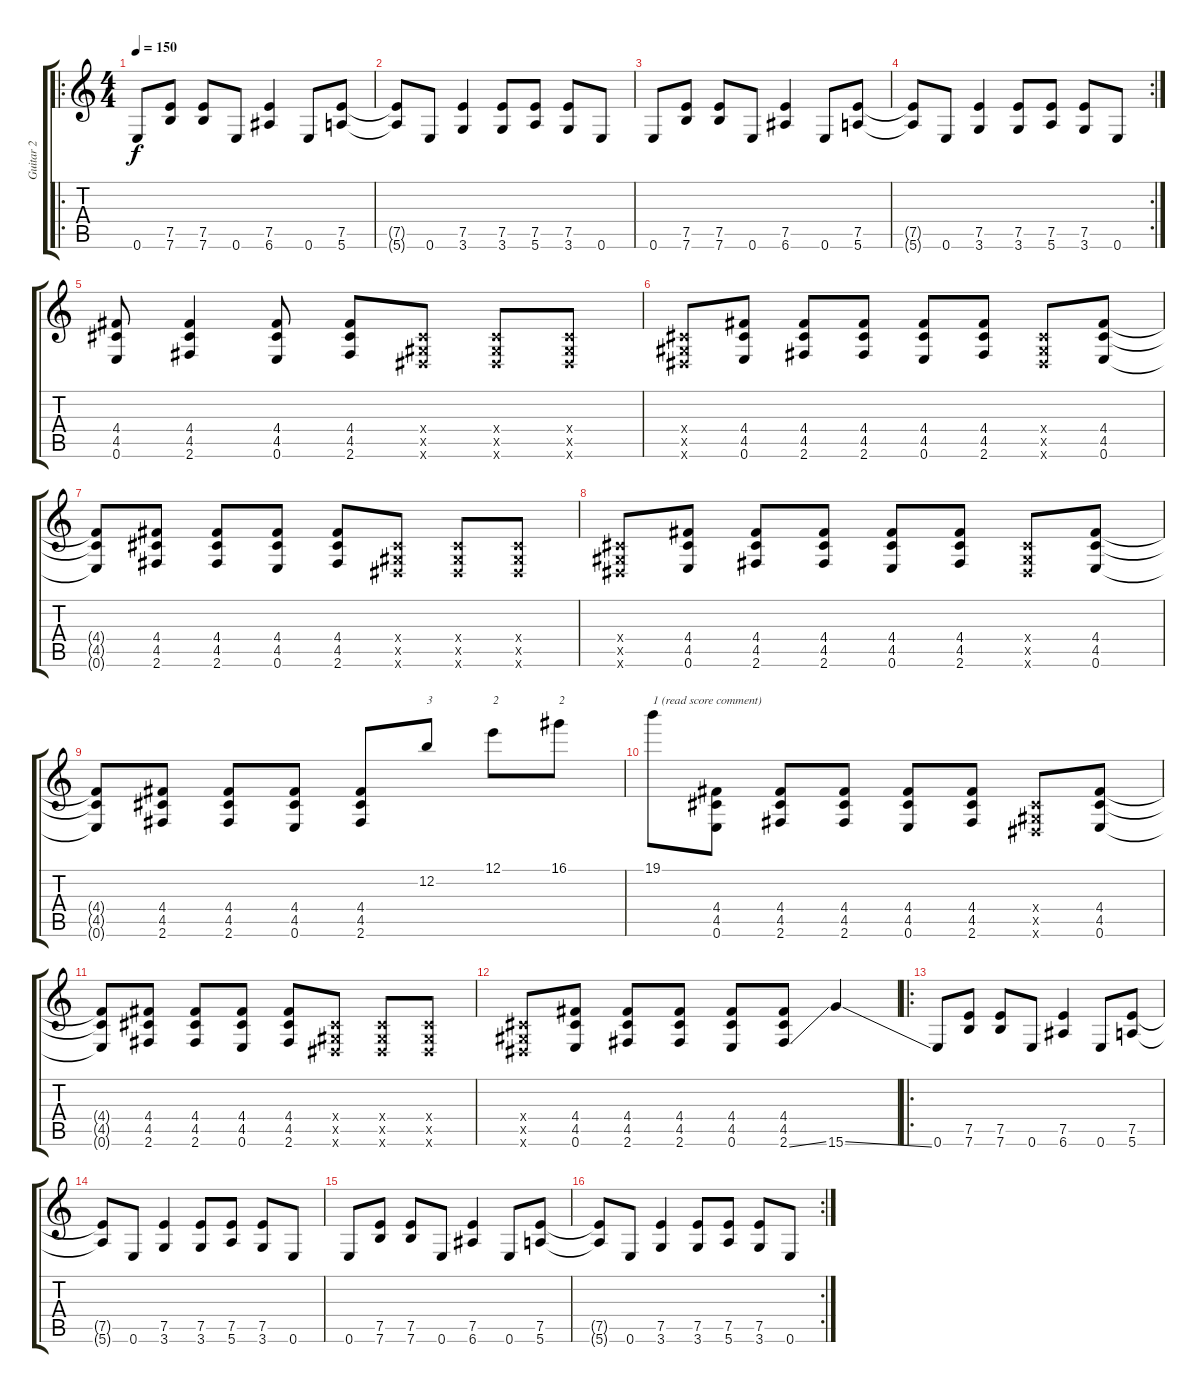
\track ("Guitar 2" "Guitar 2") {instrument overdrivenguitar}
\staff {score tabs}
\tuning (E4 B3 G3 D3 A2 E2) {hide}
\ro
\ts (4 4)
\tempo 150
\clef g2
\ks c
0.6.8{dy f instrument overdrivenguitar} (7.5 7.6).8 (7.5 7.6).8 0.6.8 (7.5 6.6).4 0.6.8 (7.5 5.6).8 |
(7.5{t} 5.6{t}).8 0.6.8 (7.5 3.6).4 (7.5 3.6).8 (7.5 5.6).8 (7.5 3.6).8 0.6.8 |
0.6.8 (7.5 7.6).8 (7.5 7.6).8 0.6.8 (7.5 6.6).4 0.6.8 (7.5 5.6).8 |
\rc 2
(7.5{t} 5.6{t}).8 0.6.8 (7.5 3.6).4 (7.5 3.6).8 (7.5 5.6).8 (7.5 3.6).8 0.6.8 |
(4.4 4.5 0.6).8 (4.4 4.5 2.6).4 (4.4 4.5 0.6).8 (4.4 4.5 2.6).8 (-1.4{x} -1.5{x} -1.6{x}).8 (-1.4{x} -1.5{x} -1.6{x}).8 (-1.4{x} -1.5{x} -1.6{x}).8 |
(-1.4{x} -1.5{x} -1.6{x}).8 (4.4 4.5 0.6).8 (4.4 4.5 2.6).8 (4.4 4.5 2.6).8 (4.4 4.5 0.6).8 (4.4 4.5 2.6).8 (-1.4{x} -1.5{x} -1.6{x}).8 (4.4 4.5 0.6).8 |
(4.4{t} 4.5{t} 0.6{t}).8 (4.4 4.5 2.6).8 (4.4 4.5 2.6).8 (4.4 4.5 0.6).8 (4.4 4.5 2.6).8 (-1.4{x} -1.5{x} -1.6{x}).8 (-1.4{x} -1.5{x} -1.6{x}).8 (-1.4{x} -1.5{x} -1.6{x}).8 |
(-1.4{x} -1.5{x} -1.6{x}).8 (4.4 4.5 0.6).8 (4.4 4.5 2.6).8 (4.4 4.5 2.6).8 (4.4 4.5 0.6).8 (4.4 4.5 2.6).8 (-1.4{x} -1.5{x} -1.6{x}).8 (4.4 4.5 0.6).8 |
(4.4{t} 4.5{t} 0.6{t}).8 (4.4 4.5 2.6).8 (4.4 4.5 2.6).8 (4.4 4.5 0.6).8 (4.4 4.5 2.6).8 12.2.8{txt "3" instrument guitarharmonics} 12.1.8{txt "2"} 16.1.8{txt "2"} |
19.1.8{txt "1 (read score comment)"} (4.4 4.5 0.6).8{instrument overdrivenguitar} (4.4 4.5 2.6).8 (4.4 4.5 2.6).8 (4.4 4.5 0.6).8 (4.4 4.5 2.6).8 (-1.4{x} -1.5{x} -1.6{x}).8 (4.4 4.5 0.6).8 |
(4.4{t} 4.5{t} 0.6{t}).8 (4.4 4.5 2.6).8 (4.4 4.5 2.6).8 (4.4 4.5 0.6).8 (4.4 4.5 2.6).8 (-1.4{x} -1.5{x} -1.6{x}).8 (-1.4{x} -1.5{x} -1.6{x}).8 (-1.4{x} -1.5{x} -1.6{x}).8 |
(-1.4{x} -1.5{x} -1.6{x}).8 (4.4 4.5 0.6).8 (4.4 4.5 2.6).8 (4.4 4.5 2.6).8 (4.4 4.5 0.6).8 (4.4 4.5 2.6{ss}).8 15.6{ss}.4 |
\ro
0.6.8 (7.5 7.6).8 (7.5 7.6).8 0.6.8 (7.5 6.6).4 0.6.8 (7.5 5.6).8 |
(7.5{t} 5.6{t}).8 0.6.8 (7.5 3.6).4 (7.5 3.6).8 (7.5 5.6).8 (7.5 3.6).8 0.6.8 |
0.6.8 (7.5 7.6).8 (7.5 7.6).8 0.6.8 (7.5 6.6).4 0.6.8 (7.5 5.6).8 |
\rc 2
(7.5{t} 5.6{t}).8 0.6.8 (7.5 3.6).4 (7.5 3.6).8 (7.5 5.6).8 (7.5 3.6).8 0.6.8
